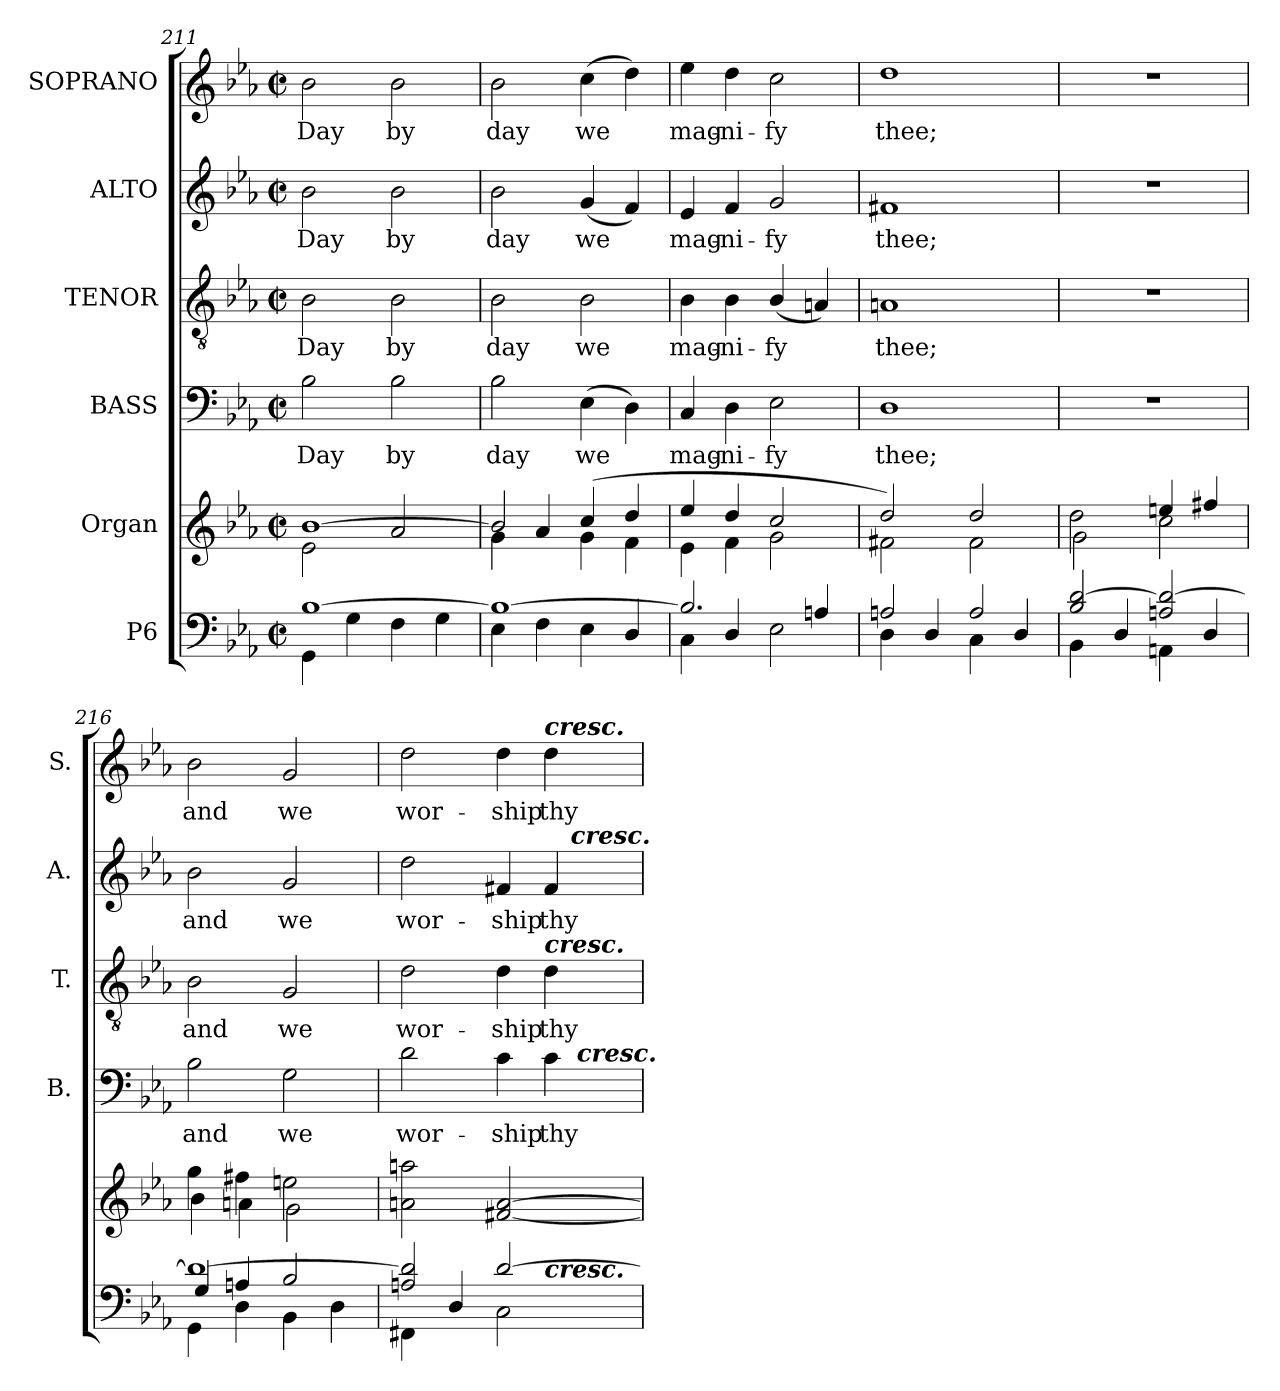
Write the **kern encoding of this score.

**kern	**kern	**kern	**text	**kern	**text	**kern	**text	**kern	**text
*part6	*part5	*part4	*part4	*part3	*part3	*part2	*part2	*part1	*part1
*staff6	*staff5	*staff4	*staff4	*staff3	*staff3	*staff2	*staff2	*staff1	*staff1
*I"P6	*I"Organ	*I"BASS	*	*I"TENOR	*	*I"ALTO	*	*I"SOPRANO	*
*	*	*I'B.	*	*I'T.	*	*I'A.	*	*I'S.	*
*clefF4	*clefG2	*clefF4	*	*clefGv2	*	*clefG2	*	*clefG2	*
*	*	*	*	*ITrd7c12	*	*	*	*	*
*k[b-e-a-]	*k[b-e-a-]	*k[b-e-a-]	*	*k[b-e-a-]	*	*k[b-e-a-]	*	*k[b-e-a-]	*
*E-:	*E-:	*E-:	*	*E-:	*	*E-:	*	*E-:	*
*M2/2	*M2/2	*M2/2	*	*M2/2	*	*M2/2	*	*M2/2	*
*met(c|)	*met(c|)	*met(c|)	*	*met(c|)	*	*met(c|)	*	*met(c|)	*
=211	=211	=211	=211	=211	=211	=211	=211	=211	=211
*^	*^	*	*	*	*	*	*	*	*
!	!	!	!	!	!LO:LY:b:color=#000000	!	!	!	!	!	!
!	!	!	!	!	!	!	!LO:LY:b:color=#000000	!	!	!	!
!	!	!	!	!	!	!	!	!	!LO:LY:b:color=#000000	!	!
!	!	!	!	!	!	!	!	!	!	!	!LO:LY:b:color=#000000
[1B-i	4GGi\	[1b-i	2e-i\	2B-i\	Day	2BB-i\	Day	2b-i\	Day	2b-i\	Day
.	4Gi\	.	.	.	.	.	.	.	.	.	.
!	!	!	!	!	!LO:LY:b:color=#000000	!	!	!	!	!	!
!	!	!	!	!	!	!	!LO:LY:b:color=#000000	!	!	!	!
!	!	!	!	!	!	!	!	!	!LO:LY:b:color=#000000	!	!
!	!	!	!	!	!	!	!	!	!	!	!LO:LY:b:color=#000000
.	4Fi\	.	2a-i/	2B-i\	by	2BB-i\	by	2b-i\	by	2b-i\	by
.	4Gi\	.	.	.	.	.	.	.	.	.	.
=212	=212	=212	=212	=212	=212	=212	=212	=212	=212	=212	=212
!	!	!	!	!	!LO:LY:b:color=#000000	!	!	!	!	!	!
!	!	!	!	!	!	!	!LO:LY:b:color=#000000	!	!	!	!
!	!	!	!	!	!	!	!	!	!LO:LY:b:color=#000000	!	!
!	!	!	!	!	!	!	!	!	!	!	!LO:LY:b:color=#000000
1B-i_	4E-i\	2b-i/]	4gi\	2B-i\	day	2BB-i\	day	2b-i\	day	2b-i\	day
.	4Fi\	.	4a-i/	.	.	.	.	.	.	.	.
!	!	!	!	!	!LO:LY:b:color=#000000	!	!	!	!	!	!
!	!	!	!	!	!	!	!LO:LY:b:color=#000000	!	!	!	!
!	!	!	!	!	!	!	!	!	!LO:LY:b:color=#000000	!	!
!	!	!	!	!	!	!	!	!	!	!	!LO:LY:b:color=#000000
.	4E-i\	(4cci/	4gi\	(4E-i\	we	2BB-i\	we	(4gi/	we	(4cci\	we
.	4Di/	4ddi/	4fi\	4Di\)	.	.	.	4fi/)	.	4ddi\)	.
=213	=213	=213	=213	=213	=213	=213	=213	=213	=213	=213	=213
!	!	!	!	!	!LO:LY:b:color=#000000	!	!	!	!	!	!
!	!	!	!	!	!	!	!LO:LY:b:color=#000000	!	!	!	!
!	!	!	!	!	!	!	!	!	!LO:LY:b:color=#000000	!	!
!	!	!	!	!	!	!	!	!	!	!	!LO:LY:b:color=#000000
2.B-i/]	4Ci\	4ee-i/	4e-i\	4Ci/	mag-	4BB-i\	mag-	4e-i/	mag-	4ee-i\	mag-
!	!	!	!	!	!LO:LY:b:color=#000000	!	!	!	!	!	!
!	!	!	!	!	!	!	!LO:LY:b:color=#000000	!	!	!	!
!	!	!	!	!	!	!	!	!	!LO:LY:b:color=#000000	!	!
!	!	!	!	!	!	!	!	!	!	!	!LO:LY:b:color=#000000
.	4Di/	4ddi/	4fi\	4Di\	-ni-	4BB-i\	-ni-	4fi/	-ni-	4ddi\	-ni-
!	!	!	!	!	!LO:LY:b:color=#000000	!	!	!	!	!	!
!	!	!	!	!	!	!	!LO:LY:b:color=#000000	!	!	!	!
!	!	!	!	!	!	!	!	!	!LO:LY:b:color=#000000	!	!
!	!	!	!	!	!	!	!	!	!	!	!LO:LY:b:color=#000000
.	2E-i\	2cci/	2gi\	2E-i\	-fy	(4BB-i/	-fy	2gi/	-fy	2cci\	-fy
4Ani/	.	.	.	.	.	4AAni/)	.	.	.	.	.
=214	=214	=214	=214	=214	=214	=214	=214	=214	=214	=214	=214
!	!	!	!	!	!LO:LY:b:color=#000000	!	!	!	!	!	!
!	!	!	!	!	!	!	!LO:LY:b:color=#000000	!	!	!	!
!	!	!	!	!	!	!	!	!	!LO:LY:b:color=#000000	!	!
!	!	!	!	!	!	!	!	!	!	!	!LO:LY:b:color=#000000
2Ani/	4Di\	2ddi/)	2f#Xi\	1Di	thee;	1AAni	thee;	1f#Xi	thee;	1ddi	thee;
.	4Di/	.	.	.	.	.	.	.	.	.	.
2Ai/	4Ci\	2ddi/	2f#i\	.	.	.	.	.	.	.	.
.	4Di/	.	.	.	.	.	.	.	.	.	.
!!LO:LB:g=z
=215	=215	=215	=215	=215	=215	=215	=215	=215	=215	=215	=215
2B-i/ [2di	4BB-i\	2ddi\	2gi\	1r	.	1r	.	1r	.	1r	.
.	4Di/	.	.	.	.	.	.	.	.	.	.
2Ani/ 2di_	4AAni\	4eeni/	2cci\	.	.	.	.	.	.	.	.
.	4Di/	4ff#Xi/	.	.	.	.	.	.	.	.	.
=216	=216	=216	=216	=216	=216	=216	=216	=216	=216	=216	=216
*	*^	*	*	*	*	*	*	*	*	*	*
!	!	!	!	!	!	!LO:LY:b:color=#000000	!	!	!	!	!	!
!	!	!	!	!	!	!	!	!LO:LY:b:color=#000000	!	!	!	!
!	!	!	!	!	!	!	!	!	!	!LO:LY:b:color=#000000	!	!
!	!	!	!	!	!	!	!	!	!	!	!	!LO:LY:b:color=#000000
1di_	4GGi\	4Gi/	4ggi\	4b-i\	2B-i\	and	2BB-i\	and	2b-i\	and	2b-i\	and
.	4Di\	4Ani/	4ff#Xi\	4ani\	.	.	.	.	.	.	.	.
!	!	!	!	!	!	!LO:LY:b:color=#000000	!	!	!	!	!	!
!	!	!	!	!	!	!	!	!LO:LY:b:color=#000000	!	!	!	!
!	!	!	!	!	!	!	!	!	!	!LO:LY:b:color=#000000	!	!
!	!	!	!	!	!	!	!	!	!	!	!	!LO:LY:b:color=#000000
.	4BB-i\	2B-i/	2eeni\	2gi\	2Gi\	we	2GGi/	we	2gi/	we	2gi/	we
.	4Di\	.	.	.	.	.	.	.	.	.	.	.
*	*	*	*v	*v	*	*	*	*	*	*	*	*
=217	=217	=217	=217	=217	=217	=217	=217	=217	=217	=217	=217
!	!	!	!	!	!LO:LY:b:color=#000000	!	!	!	!	!	!
!	!	!	!	!	!	!	!LO:LY:b:color=#000000	!	!	!	!
!	!	!	!	!	!	!	!	!	!LO:LY:b:color=#000000	!	!
!	!	!	!	!	!	!	!	!	!	!	!LO:LY:b:color=#000000
*	*	*^	*	*^	*	*	*	*^	*	*	*
2Ani/ 2di]	4FF#Xi\	2ryy	2.ryy	2ani\ 2aani	2di\	2ryy	wor-	2Di\	wor-	2ddi\	2ryy	wor-	2ddi\	wor-
.	4Di/	.	.	.	.	.	.	.	.	.	.	.	.	.
!	!	!	!	!	!	!	!LO:LY:b:color=#000000	!	!	!	!	!	!	!
!	!	!	!	!	!	!	!	!	!LO:LY:b:color=#000000	!	!	!	!	!
!	!	!	!	!	!	!	!	!	!	!	!	!LO:LY:b:color=#000000	!	!
!	!	!	!	!	!	!	!	!	!	!	!	!	!	!LO:LY:b:color=#000000
[2di/	2Ci\	2ryy	.	[2f#Xi/ [2ai	4ci\	4ryy	-ship	4Di\	-ship	4f#Xi/	4ryy	-ship	4ddi\	-ship
!	!	!	!	!	!	!	!LO:LY:b:color=#000000	!	!	!	!	!	!	!
!	!	!	!	!	!	!	!	!	!LO:LY:b:color=#000000	!	!	!	!	!
!	!	!	!	!	!	!	!	!	!	!	!	!LO:LY:b:color=#000000	!	!
!	!	!	!	!	!	!	!	!	!	!	!	!	!LO:TX:a:Bi:t=cresc.	!
!	!	!	!	!	!	!	!	!LO:TX:a:Bi:t=cresc.	!	!	!	!	!	!
!	!	!	!LO:TX:a:Bi:t=cresc.	!	!	!	!	!	!	!	!	!	!	!
!	!	!	!	!	!	!	!	!	!	!	!	!	!	!LO:LY:b:color=#000000
.	.	.	4ryy	.	4ci\	16ryy	thy	4Di\	thy	4f#i/	16ryy	thy	4ddi\	thy
.	.	.	.	.	.	128ryy	.	.	.	.	256..ryy	.	.	.
!	!	!	!	!	!	!	!	!	!	!	!LO:TX:a:Bi:t=cresc.	!	!	!
.	.	.	.	.	.	.	.	.	.	.	8ryy	.	.	.
.	.	.	.	.	.	256ryy	.	.	.	.	.	.	.	.
.	.	.	.	.	.	1024ryy	.	.	.	.	.	.	.	.
!	!	!	!	!	!	!LO:TX:a:Bi:t=cresc.	!	!	!	!	!	!	!	!
.	.	.	.	.	.	8ryy	.	.	.	.	.	.	.	.
.	.	.	.	.	.	.	.	.	.	.	32ryy	.	.	.
.	.	.	.	.	.	32ryy	.	.	.	.	.	.	.	.
.	.	.	.	.	.	.	.	.	.	.	64ryy	.	.	.
.	.	.	.	.	.	64ryy	.	.	.	.	.	.	.	.
.	.	.	.	.	.	.	.	.	.	.	128ryy	.	.	.
.	.	.	.	.	.	512.ryy	.	.	.	.	.	.	.	.
.	.	.	.	.	.	.	.	.	.	.	1024ryy	.	.	.
*v	*v	*v	*v	*	*v	*v	*	*	*	*v	*v	*	*	*
=	=	=	=	=	=	=	=	=	=
*-	*-	*-	*-	*-	*-	*-	*-	*-	*-
